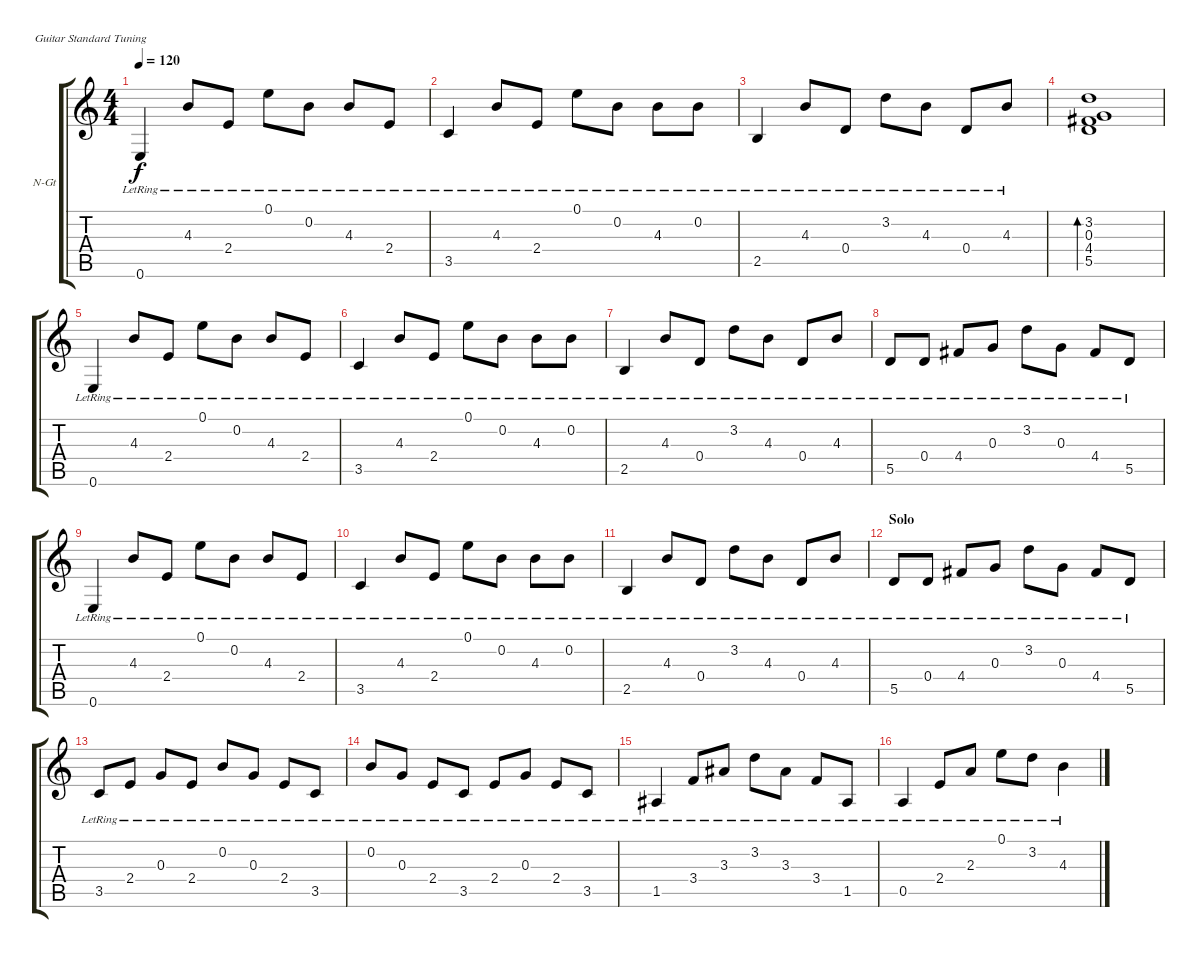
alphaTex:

\bracketExtendMode groupsimilarinstruments
\firstSystemTrackNameOrientation horizontal
\otherSystemsTrackNameOrientation horizontal
\track ("Zakk Wylde - Acoustic" "N-Gt") {instrument acousticguitarnylon}
\staff {score tabs}
\tuning (E4 B3 G3 D3 A2 E2)
\ts (4 4)
\tempo 120
\clef g2
\ks c
0.6{lr}.4{dy f} 4.3{lr}.8 2.4{lr}.8 0.1{lr}.8 0.2{lr}.8 4.3{lr}.8 2.4{lr}.8 |
3.5{lr}.4 4.3{lr}.8 2.4{lr}.8 0.1{lr}.8 0.2{lr}.8 4.3{lr}.8 0.2{lr}.8 |
2.5{lr}.4 4.3{lr}.8 0.4{lr}.8 3.2{lr}.8 4.3{lr}.8 0.4{lr}.8 4.3{lr}.8 |
(3.2 0.3 4.4 5.5).1{bd 480} |
0.6{lr}.4 4.3{lr}.8 2.4{lr}.8 0.1{lr}.8 0.2{lr}.8 4.3{lr}.8 2.4{lr}.8 |
3.5{lr}.4 4.3{lr}.8 2.4{lr}.8 0.1{lr}.8 0.2{lr}.8 4.3{lr}.8 0.2{lr}.8 |
2.5{lr}.4 4.3{lr}.8 0.4{lr}.8 3.2{lr}.8 4.3{lr}.8 0.4{lr}.8 4.3{lr}.8 |
5.5{lr}.8 0.4{lr}.8 4.4{lr}.8 0.3{lr}.8 3.2{lr}.8 0.3{lr}.8 4.4{lr}.8 5.5{lr}.8 |
0.6{lr}.4 4.3{lr}.8 2.4{lr}.8 0.1{lr}.8 0.2{lr}.8 4.3{lr}.8 2.4{lr}.8 |
3.5{lr}.4 4.3{lr}.8 2.4{lr}.8 0.1{lr}.8 0.2{lr}.8 4.3{lr}.8 0.2{lr}.8 |
2.5{lr}.4 4.3{lr}.8 0.4{lr}.8 3.2{lr}.8 4.3{lr}.8 0.4{lr}.8 4.3{lr}.8 |
\section ("" "Solo")
5.5{lr}.8 0.4{lr}.8 4.4{lr}.8 0.3{lr}.8 3.2{lr}.8 0.3{lr}.8 4.4{lr}.8 5.5{lr}.8 |
3.5{lr}.8 2.4{lr}.8 0.3{lr}.8 2.4{lr}.8 0.2{lr}.8 0.3{lr}.8 2.4{lr}.8 3.5{lr}.8 |
0.2{lr}.8 0.3{lr}.8 2.4{lr}.8 3.5{lr}.8 2.4{lr}.8 0.3{lr}.8 2.4{lr}.8 3.5{lr}.8 |
1.5{lr}.4 3.4{lr}.8 3.3{lr}.8 3.2{lr}.8 3.3{lr}.8 3.4{lr}.8 1.5{lr}.8 |
0.5{lr}.4 2.4{lr}.8 2.3{lr}.8 0.1{lr}.8 3.2{lr}.8 4.3{lr}.4
